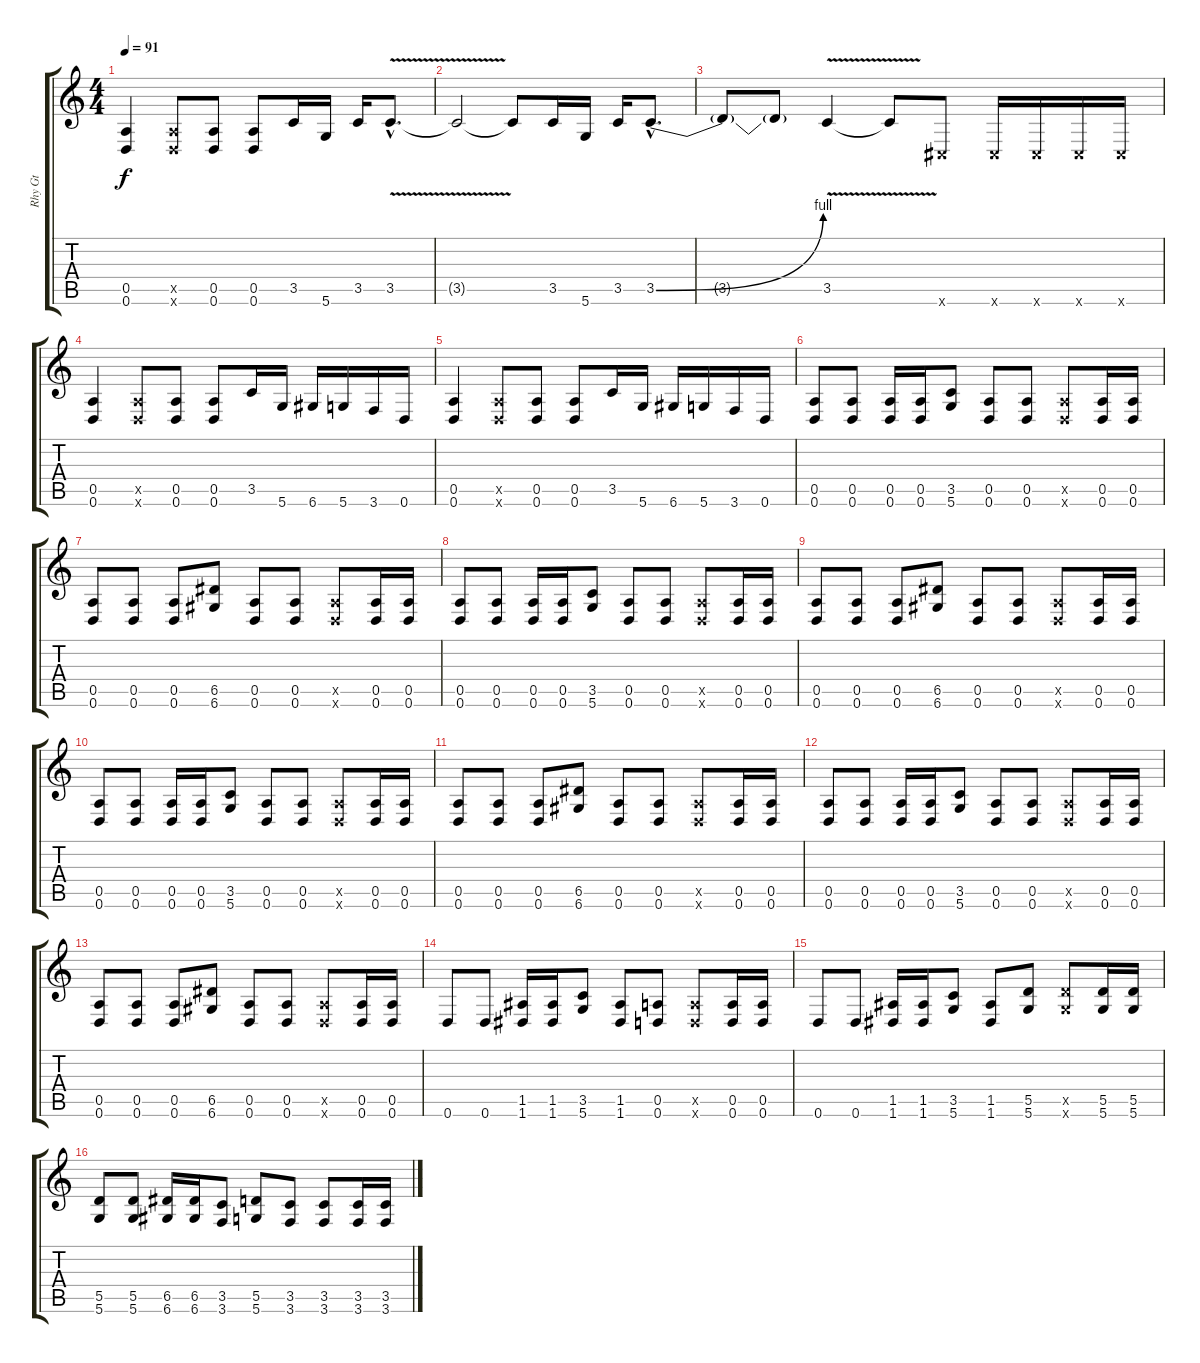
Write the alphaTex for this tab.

\track ("Rhy Gt" "Rhy Gt") {instrument distortionguitar}
\staff {score tabs}
\tuning (E4 B3 G3 D3 A2 D2) {hide}
\ts (4 4)
\tempo 91
\clef g2
\ks c
(0.5 0.6).4{dy f} (0.5{x} 0.6{x}).8 (0.5 0.6).8 (0.5 0.6).8 3.5.16 5.6.16 3.5.16 3.5{v hac}.8{d} |
3.5{t}.2 3.5{t}.8 3.5.16 5.6.16 3.5.16 3.5{be (bend 0 0 60 4) hac}.8{d} |
3.5{t}.8 3.5{t}.8 3.5{v}.4 3.5{t}.8 -1.6{x}.8 -1.6{x}.16 -1.6{x}.16 -1.6{x}.16 -1.6{x}.16 |
(0.5 0.6).4 (0.5{x} 0.6{x}).8 (0.5 0.6).8 (0.5 0.6).8 3.5.16 5.6.16 6.6.16 5.6.16 3.6.16 0.6.16 |
(0.5 0.6).4 (0.5{x} 0.6{x}).8 (0.5 0.6).8 (0.5 0.6).8 3.5.16 5.6.16 6.6.16 5.6.16 3.6.16 0.6.16 |
(0.5 0.6).8 (0.5 0.6).8 (0.5 0.6).16 (0.5 0.6).16 (3.5 5.6).8 (0.5 0.6).8 (0.5 0.6).8 (0.5{x} 0.6{x}).8 (0.5 0.6).16 (0.5 0.6).16 |
(0.5 0.6).8 (0.5 0.6).8 (0.5 0.6).8 (6.5 6.6).8 (0.5 0.6).8 (0.5 0.6).8 (0.5{x} 0.6{x}).8 (0.5 0.6).16 (0.5 0.6).16 |
(0.5 0.6).8 (0.5 0.6).8 (0.5 0.6).16 (0.5 0.6).16 (3.5 5.6).8 (0.5 0.6).8 (0.5 0.6).8 (0.5{x} 0.6{x}).8 (0.5 0.6).16 (0.5 0.6).16 |
(0.5 0.6).8 (0.5 0.6).8 (0.5 0.6).8 (6.5 6.6).8 (0.5 0.6).8 (0.5 0.6).8 (0.5{x} 0.6{x}).8 (0.5 0.6).16 (0.5 0.6).16 |
(0.5 0.6).8 (0.5 0.6).8 (0.5 0.6).16 (0.5 0.6).16 (3.5 5.6).8 (0.5 0.6).8 (0.5 0.6).8 (0.5{x} 0.6{x}).8 (0.5 0.6).16 (0.5 0.6).16 |
(0.5 0.6).8 (0.5 0.6).8 (0.5 0.6).8 (6.5 6.6).8 (0.5 0.6).8 (0.5 0.6).8 (0.5{x} 0.6{x}).8 (0.5 0.6).16 (0.5 0.6).16 |
(0.5 0.6).8 (0.5 0.6).8 (0.5 0.6).16 (0.5 0.6).16 (3.5 5.6).8 (0.5 0.6).8 (0.5 0.6).8 (0.5{x} 0.6{x}).8 (0.5 0.6).16 (0.5 0.6).16 |
(0.5 0.6).8 (0.5 0.6).8 (0.5 0.6).8 (6.5 6.6).8 (0.5 0.6).8 (0.5 0.6).8 (0.5{x} 0.6{x}).8 (0.5 0.6).16 (0.5 0.6).16 |
0.6.8 0.6.8 (1.5 1.6).16 (1.5 1.6).16 (3.5 5.6).8 (1.5 1.6).8 (0.5 0.6).8 (0.5{x} 0.6{x}).8 (0.5 0.6).16 (0.5 0.6).16 |
0.6.8 0.6.8 (1.5 1.6).16 (1.5 1.6).16 (3.5 5.6).8 (1.5 1.6).8 (5.5 5.6).8 (5.5{x} 5.6{x}).8 (5.5 5.6).16 (5.5 5.6).16 |
(5.5 5.6).8 (5.5 5.6).8 (6.5 6.6).16 (6.5 6.6).16 (3.5 3.6).8 (5.5 5.6).8 (3.5 3.6).8 (3.5 3.6).8 (3.5 3.6).16 (3.5 3.6).16
